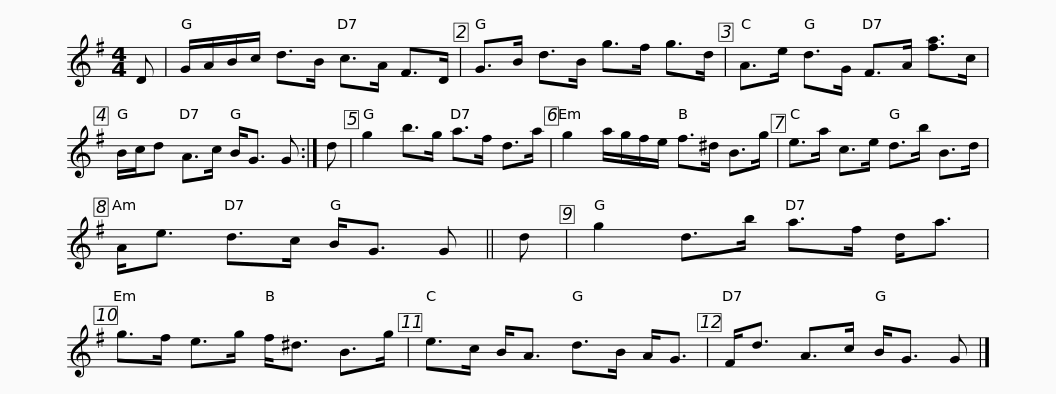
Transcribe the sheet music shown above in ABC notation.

X:1
L:1/8
M:4/4
I:linebreak $
K:G
V:1 treble
V:1
 D | G/A/B/c/ d>B c>A F>D | G>B d>B g>f g>d | A>e d>G F>A [fa]>c | B/c/d A>c B<G G :| %5
 d |$ g2 b>g a>f d>a | g2 a/g/f/e/ f>^d B>g | e>a c>e d>b B>d | A<e d>c B<G G || %10
 d |$ g2 d>b a>f d<a | g>f e>g f<^d B>g | e>c B<A d>B A<G | F<d A>c B<G G |] %15
